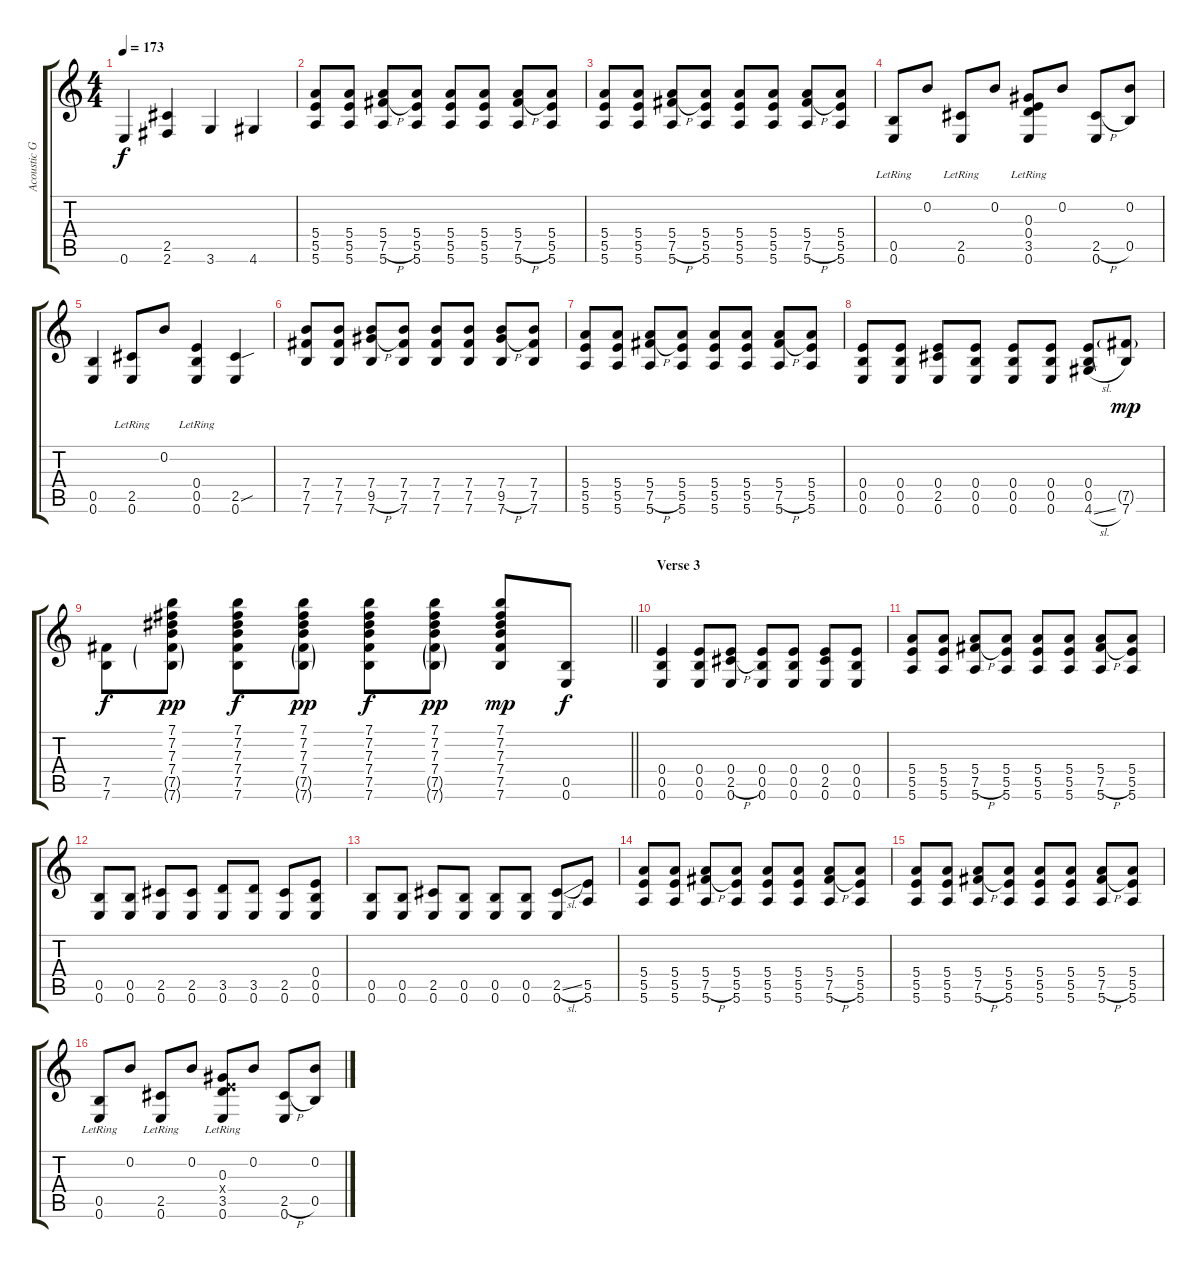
\track ("Acoustic Guitar (David Lee Roth)" "Acoustic G") {instrument acousticguitarsteel}
\staff {score tabs}
\tuning (E4 B3 Ab3 E3 B2 E2) {hide}
\ts (4 4)
\tempo 173
\clef g2
\ks c
0.6.4{dy f} (2.5 2.6).4 3.6.4 4.6.4 |
(5.4 5.5 5.6).8 (5.4 5.5 5.6).8 (5.4 7.5{h} 5.6).8 (5.4 5.5 5.6).8 (5.4 5.5 5.6).8 (5.4 5.5 5.6).8 (5.4 7.5{h} 5.6).8 (5.4 5.5 5.6).8 |
(5.4 5.5 5.6).8 (5.4 5.5 5.6).8 (5.4 7.5{h} 5.6).8 (5.4 5.5 5.6).8 (5.4 5.5 5.6).8 (5.4 5.5 5.6).8 (5.4 7.5{h} 5.6).8 (5.4 5.5 5.6).8 |
(0.5{lr} 0.6{lr}).8 0.2.8 (2.5{lr} 0.6{lr}).8 0.2.8 (0.3{lr} 0.4{lr} 3.5{lr} 0.6{lr}).8 0.2.8 (2.5{h} 0.6).8 (0.2 0.5).8 |
(0.5 0.6).4 (2.5{lr} 0.6{lr}).8 0.2.8 (0.4{lr} 0.5{lr} 0.6{lr}).4 (2.5{sou} 0.6).4 |
(7.4 7.5 7.6).8 (7.4 7.5 7.6).8 (7.4 9.5{h} 7.6).8 (7.4 7.5 7.6).8 (7.4 7.5 7.6).8 (7.4 7.5 7.6).8 (7.4 9.5{h} 7.6).8 (7.4 7.5 7.6).8 |
(5.4 5.5 5.6).8 (5.4 5.5 5.6).8 (5.4 7.5{h} 5.6).8 (5.4 5.5 5.6).8 (5.4 5.5 5.6).8 (5.4 5.5 5.6).8 (5.4 7.5{h} 5.6).8 (5.4 5.5 5.6).8 |
(0.4 0.5 0.6).8 (0.4 0.5 0.6).8 (0.4 2.5 0.6).8 (0.4 0.5 0.6).8 (0.4 0.5 0.6).8 (0.4 0.5 0.6).8 (0.4 0.5 4.6{sl}).8 (7.5{g} 7.6).8{dy mp} |
\barLineRight lightlight
(7.5 7.6).8{dy f} (7.1 7.2 7.3 7.4 7.5{g} 7.6{g}).8{dy pp} (7.1 7.2 7.3 7.4 7.5 7.6).8{dy f} (7.1 7.2 7.3 7.4 7.5{g} 7.6{g}).8{dy pp} (7.1 7.2 7.3 7.4 7.5 7.6).8{dy f} (7.1 7.2 7.3 7.4 7.5{g} 7.6{g}).8{dy pp} (7.1 7.2 7.3 7.4 7.5 7.6).8{dy mp} (0.5 0.6).8{dy f} |
\section ("" "Verse 3")
(0.4 0.5 0.6).4 (0.4 0.5 0.6).8 (0.4 2.5{h} 0.6).8 (0.4 0.5 0.6).8 (0.4 0.5 0.6).8 (0.4 2.5 0.6).8 (0.4 0.5 0.6).8 |
(5.4 5.5 5.6).8 (5.4 5.5 5.6).8 (5.4 7.5{h} 5.6).8 (5.4 5.5 5.6).8 (5.4 5.5 5.6).8 (5.4 5.5 5.6).8 (5.4 7.5{h} 5.6).8 (5.4 5.5 5.6).8 |
(0.5 0.6).8 (0.5 0.6).8 (2.5 0.6).8 (2.5 0.6).8 (3.5 0.6).8 (3.5 0.6).8 (2.5 0.6).8 (0.4 0.5 0.6).8 |
(0.5 0.6).8 (0.5 0.6).8 (2.5 0.6).8 (0.5 0.6).8 (0.5 0.6).8 (0.5 0.6).8 (2.5{sl} 0.6).8 (5.5 5.6).8 |
(5.4 5.5 5.6).8 (5.4 5.5 5.6).8 (5.4 7.5{h} 5.6).8 (5.4 5.5 5.6).8 (5.4 5.5 5.6).8 (5.4 5.5 5.6).8 (5.4 7.5{h} 5.6).8 (5.4 5.5 5.6).8 |
(5.4 5.5 5.6).8 (5.4 5.5 5.6).8 (5.4 7.5{h} 5.6).8 (5.4 5.5 5.6).8 (5.4 5.5 5.6).8 (5.4 5.5 5.6).8 (5.4 7.5{h} 5.6).8 (5.4 5.5 5.6).8 |
(0.5{lr} 0.6{lr}).8 0.2.8 (2.5{lr} 0.6{lr}).8 0.2.8 (0.3{lr} 0.4{x} 3.5{lr} 0.6{lr}).8 0.2.8 (2.5{h} 0.6).8 (0.2 0.5).8
